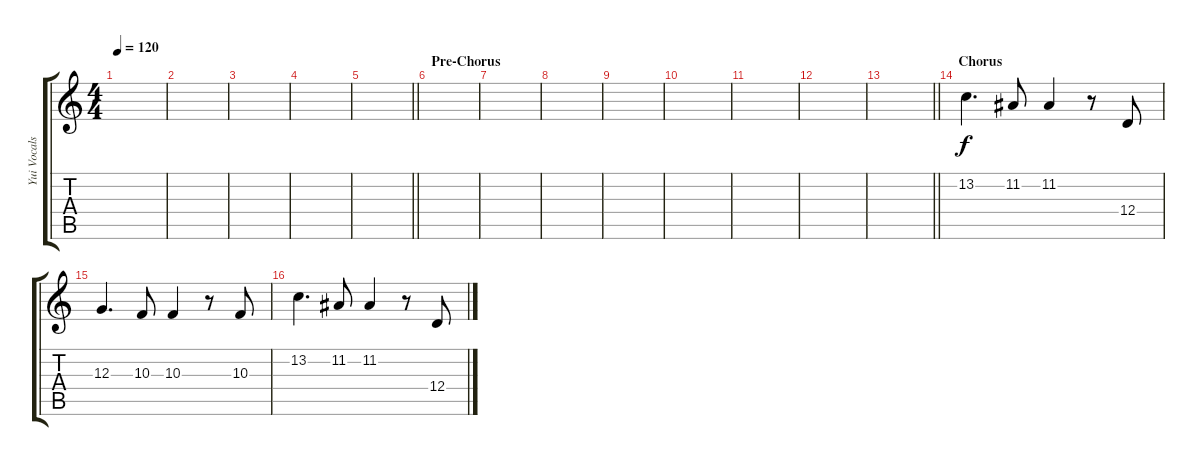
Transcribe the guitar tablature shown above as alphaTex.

\track ("Yui Vocals" "Yui Vocals") {instrument choiraahs}
\staff {score tabs}
\tuning (E4 B3 G3 D3 A2 E2) {hide}
\ts (4 4)
\tempo 120
\clef g2
\ks c
|
|
|
|
\barLineRight lightlight
|
\section ("" "Pre-Chorus")
|
|
|
|
|
|
|
\barLineRight lightlight
|
\section ("" "Chorus")
13.2.4{d} 11.2.8 11.2.4 r.8 12.4.8 |
12.3.4{d} 10.3.8 10.3.4 r.8 10.3.8 |
13.2.4{d} 11.2.8 11.2.4 r.8 12.4.8
